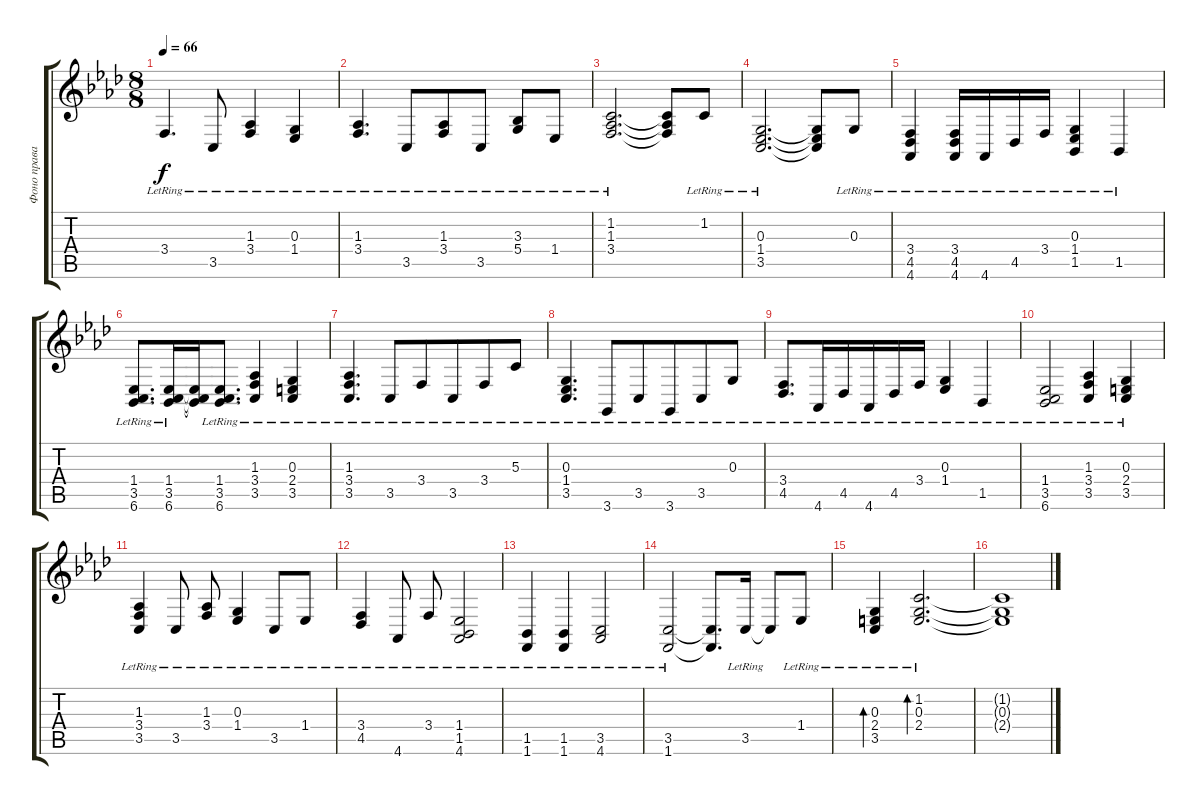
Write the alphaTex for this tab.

\track ("Фоно правая рука" "Фоно права") {instrument acousticgrandpiano}
\staff {score tabs}
\tuning (E4 B3 G3 D3 A2 E2) {hide}
\ts (8 8)
\tempo 66
\clef g2
\ks fminor
3.4{lr}.4{d dy f} 3.5{lr}.8 (1.3{lr} 3.4{lr}).4 (0.3{lr} 1.4{lr}).4 |
(1.3{lr} 3.4{lr}).4{d} 3.5{lr}.8 (1.3{lr} 3.4{lr}).8{beam merge} 3.5{lr}.8 (3.3{lr} 5.4{lr}).8{beam merge} 1.4{lr}.8 |
(1.2{lr} 1.3{lr} 3.4{lr}).2{d} (1.2{t} 1.3{t} 3.4{t}).8{beam merge} 1.2{lr}.8 |
(0.3{lr} 1.4{lr} 3.5{lr}).2{d} (0.3{t} 1.4{t} 3.5{t}).8 0.3{lr}.8 |
(3.4{lr} 4.5{lr} 4.6{lr}).4 (3.4{lr} 4.5{lr} 4.6{lr}).16 4.6{lr}.16{beam merge} 4.5{lr}.16 3.4{lr}.16 (0.3{lr} 1.4{lr} 1.5{lr}).4 1.5{lr}.4 |
(1.4{lr} 3.5{lr} 6.6{lr}).8{d beam merge} (1.4{lr} 3.5{lr} 6.6{lr}).16 (1.4{t} 3.5{t} 6.6{t}).16 (1.4{lr} 3.5{lr} 6.6{lr}).8{d} (1.3{lr} 3.4{lr} 3.5{lr}).4 (0.3{lr} 2.4{lr} 3.5{lr}).4 |
(1.3{lr} 3.4{lr} 3.5{lr}).4{d} 3.5{lr}.8 3.4{lr}.8 3.5{lr}.8{beam merge} 3.4{lr}.8 5.3{lr}.8 |
(0.3{lr} 1.4{lr} 3.5{lr}).4{d} 3.6{lr}.8 3.5{lr}.8 3.6{lr}.8{beam merge} 3.5{lr}.8 0.3{lr}.8 |
(3.4{lr} 4.5{lr}).8{d beam merge} 4.6{lr}.16 4.5{lr}.16 4.6{lr}.16{beam merge} 4.5{lr}.16 3.4{lr}.16 (0.3{lr} 1.4{lr}).4 1.5{lr}.4 |
(1.4{lr} 3.5{lr} 6.6{lr}).2 (1.3{lr} 3.4{lr} 3.5{lr}).4 (0.3{lr} 2.4{lr} 3.5{lr}).4 |
(1.3{lr} 3.4{lr} 3.5{lr}).4 3.5{lr}.8 (1.3{lr} 3.4{lr}).8 (0.3{lr} 1.4{lr}).4{beam split} 3.5{lr}.8{beam merge} 1.4{lr}.8 |
(3.4{lr} 4.5{lr}).4 4.6{lr}.8 3.4{lr}.8 (1.4{lr} 1.5{lr} 4.6{lr}).2 |
(1.5{lr} 1.6{lr}).4 (1.5{lr} 1.6{lr}).4 (3.5{lr} 4.6{lr}).2 |
(3.5{lr} 1.6{lr}).2 (3.5{t} 1.6{t}).8{d beam merge} 3.5{lr}.16 3.5{t}.8 1.4{lr}.8 |
(0.3{lr} 2.4{lr} 3.5{lr}).4{bd 120} (1.2{lr} 0.3{lr} 2.4{lr}).2{d bd 120} |
(1.2{t} 0.3{t} 2.4{t}).1
